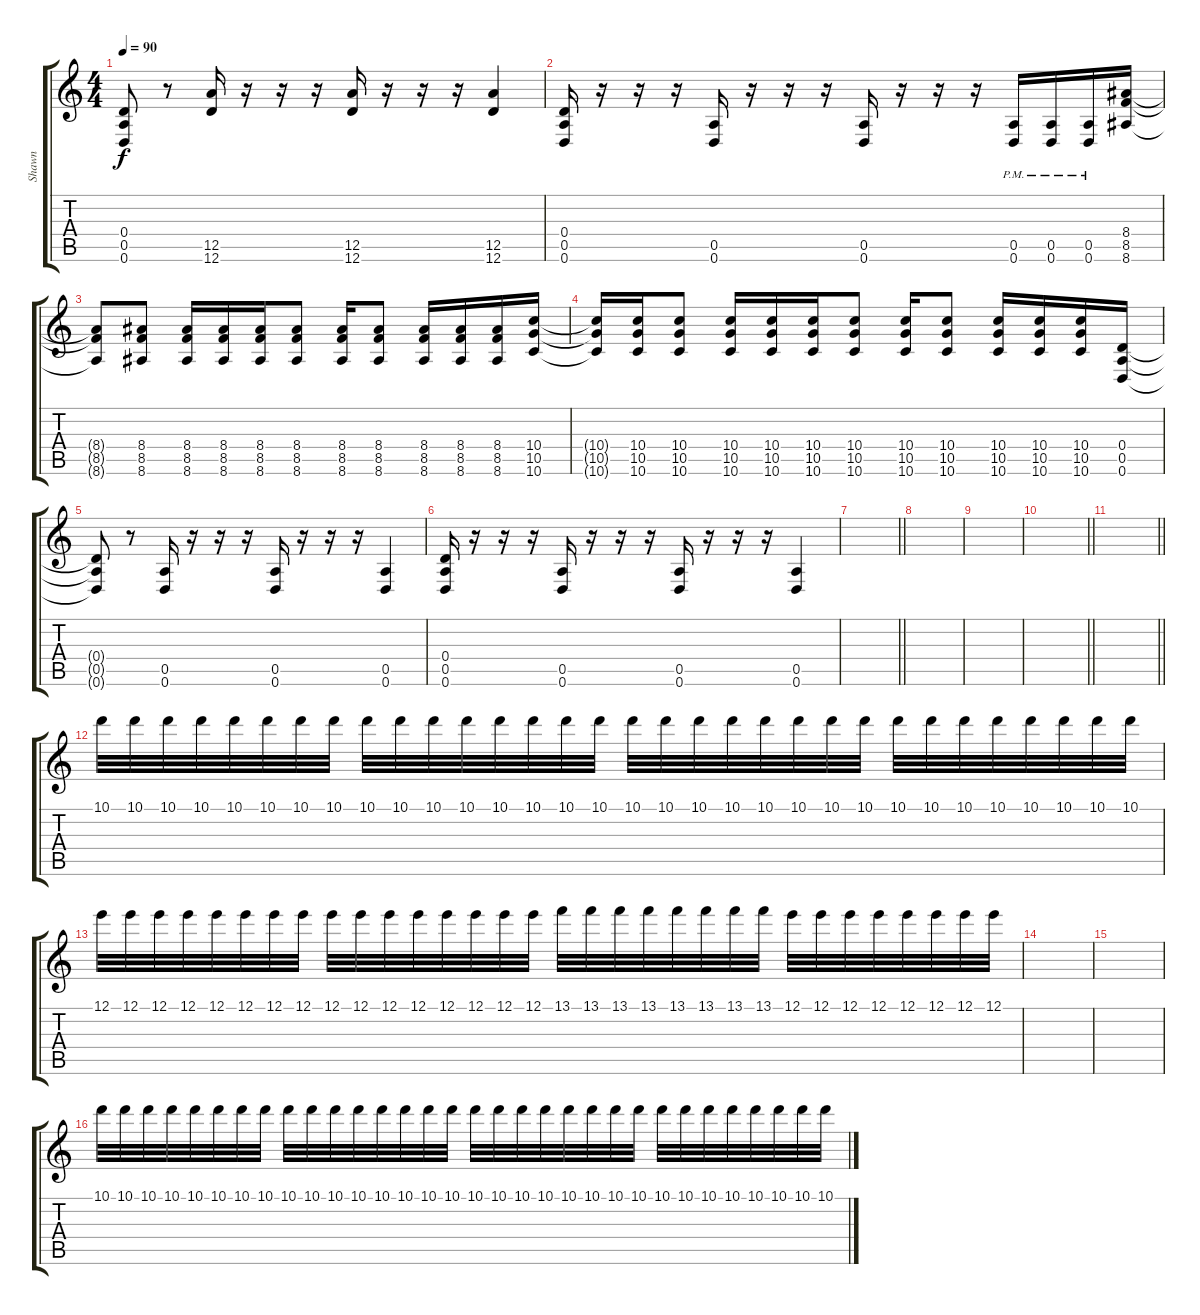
\track ("Shawn" "Shawn") {instrument overdrivenguitar}
\staff {score tabs}
\tuning (E4 B3 G3 D3 A2 D2) {hide}
\ts (4 4)
\tempo 90
\clef g2
\ks c
(0.4{t} 0.5{t} 0.6{t}).8{dy f} r.8 (12.5 12.6).16 r.16 r.16 r.16 (12.5 12.6).16 r.16 r.16 r.16 (12.5 12.6).4 |
(0.4 0.5 0.6).16 r.16 r.16 r.16 (0.5 0.6).16 r.16 r.16 r.16 (0.5 0.6).16 r.16 r.16 r.16 (0.5{pm} 0.6{pm}).16 (0.5{pm} 0.6{pm}).16 (0.5{pm} 0.6{pm}).16 (8.4 8.5 8.6).16 |
(8.4{t} 8.5{t} 8.6{t}).8 (8.4 8.5 8.6).8 (8.4 8.5 8.6).16 (8.4 8.5 8.6).16 (8.4 8.5 8.6).16 (8.4 8.5 8.6).8 (8.4 8.5 8.6).16 (8.4 8.5 8.6).8 (8.4 8.5 8.6).16 (8.4 8.5 8.6).16 (8.4 8.5 8.6).16 (10.4 10.5 10.6).16 |
(10.4{t} 10.5{t} 10.6{t}).16 (10.4 10.5 10.6).16 (10.4 10.5 10.6).8 (10.4 10.5 10.6).16 (10.4 10.5 10.6).16 (10.4 10.5 10.6).16 (10.4 10.5 10.6).8 (10.4 10.5 10.6).16 (10.4 10.5 10.6).8 (10.4 10.5 10.6).16 (10.4 10.5 10.6).16 (10.4 10.5 10.6).16 (0.4 0.5 0.6).16 |
(0.4{t} 0.5{t} 0.6{t}).8 r.8 (0.5 0.6).16 r.16 r.16 r.16 (0.5 0.6).16 r.16 r.16 r.16 (0.5 0.6).4 |
(0.4 0.5 0.6).16 r.16 r.16 r.16 (0.5 0.6).16 r.16 r.16 r.16 (0.5 0.6).16 r.16 r.16 r.16 (0.5 0.6).4 |
\barLineRight lightlight
|
|
|
\barLineRight lightlight
|
\barLineRight lightlight
|
10.1.32 10.1.32 10.1.32 10.1.32 10.1.32 10.1.32 10.1.32 10.1.32 10.1.32 10.1.32 10.1.32 10.1.32 10.1.32 10.1.32 10.1.32 10.1.32 10.1.32 10.1.32 10.1.32 10.1.32 10.1.32 10.1.32 10.1.32 10.1.32 10.1.32 10.1.32 10.1.32 10.1.32 10.1.32 10.1.32 10.1.32 10.1.32 |
12.1.32 12.1.32 12.1.32 12.1.32 12.1.32 12.1.32 12.1.32 12.1.32 12.1.32 12.1.32 12.1.32 12.1.32 12.1.32 12.1.32 12.1.32 12.1.32 13.1.32 13.1.32 13.1.32 13.1.32 13.1.32 13.1.32 13.1.32 13.1.32 12.1.32 12.1.32 12.1.32 12.1.32 12.1.32 12.1.32 12.1.32 12.1.32 |
|
|
10.1.32 10.1.32 10.1.32 10.1.32 10.1.32 10.1.32 10.1.32 10.1.32 10.1.32 10.1.32 10.1.32 10.1.32 10.1.32 10.1.32 10.1.32 10.1.32 10.1.32 10.1.32 10.1.32 10.1.32 10.1.32 10.1.32 10.1.32 10.1.32 10.1.32 10.1.32 10.1.32 10.1.32 10.1.32 10.1.32 10.1.32 10.1.32
